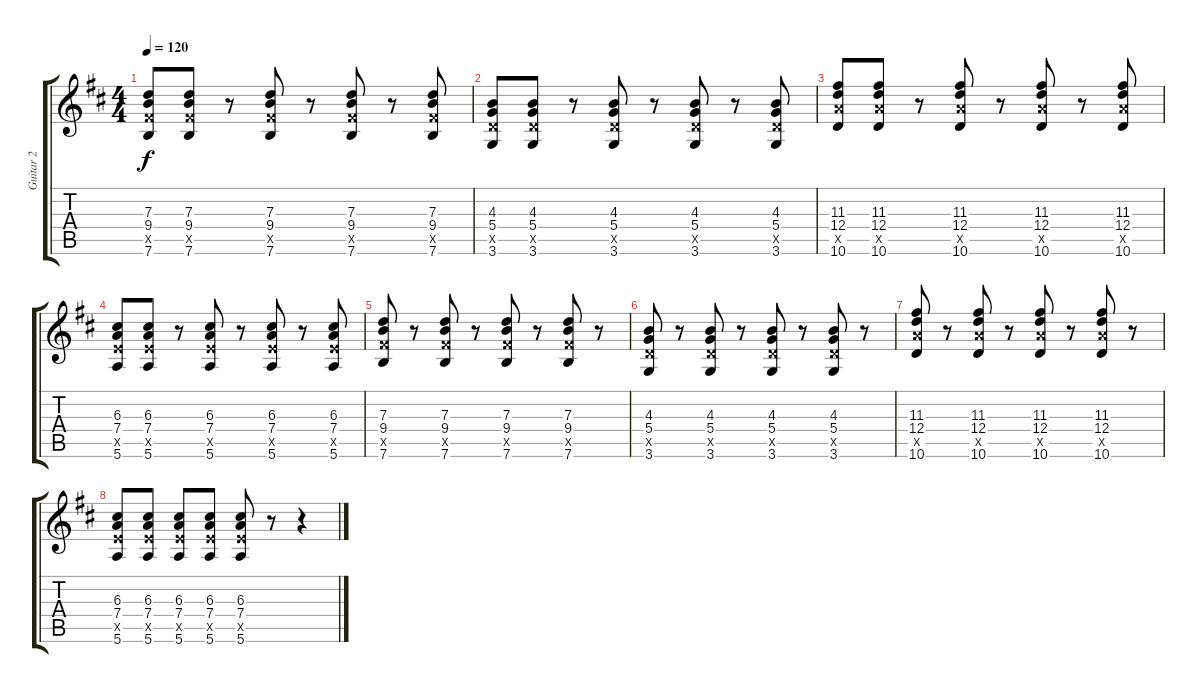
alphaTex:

\track ("Guitar 2" "Guitar 2") {instrument distortionguitar}
\staff {score tabs}
\tuning (E4 B3 G3 D3 A2 E2) {hide}
\ts (4 4)
\tempo 120
\clef g2
\ks d
(7.3 9.4 9.5{x} 7.6).8{dy f} (7.3 9.4 9.5{x} 7.6).8 r.8 (7.3 9.4 9.5{x} 7.6).8 r.8 (7.3 9.4 9.5{x} 7.6).8 r.8 (7.3 9.4 9.5{x} 7.6).8 |
(4.3 5.4 5.5{x} 3.6).8 (4.3 5.4 5.5{x} 3.6).8 r.8 (4.3 5.4 5.5{x} 3.6).8 r.8 (4.3 5.4 5.5{x} 3.6).8 r.8 (4.3 5.4 5.5{x} 3.6).8 |
(11.3 12.4 12.5{x} 10.6).8 (11.3 12.4 12.5{x} 10.6).8 r.8 (11.3 12.4 12.5{x} 10.6).8 r.8 (11.3 12.4 12.5{x} 10.6).8 r.8 (11.3 12.4 12.5{x} 10.6).8 |
(6.3 7.4 7.5{x} 5.6).8 (6.3 7.4 7.5{x} 5.6).8 r.8 (6.3 7.4 7.5{x} 5.6).8 r.8 (6.3 7.4 7.5{x} 5.6).8 r.8 (6.3 7.4 7.5{x} 5.6).8 |
(7.3 9.4 9.5{x} 7.6).8 r.8 (7.3 9.4 9.5{x} 7.6).8 r.8 (7.3 9.4 9.5{x} 7.6).8 r.8 (7.3 9.4 9.5{x} 7.6).8 r.8 |
(4.3 5.4 5.5{x} 3.6).8 r.8 (4.3 5.4 5.5{x} 3.6).8 r.8 (4.3 5.4 5.5{x} 3.6).8 r.8 (4.3 5.4 5.5{x} 3.6).8 r.8 |
(11.3 12.4 12.5{x} 10.6).8 r.8 (11.3 12.4 12.5{x} 10.6).8 r.8 (11.3 12.4 12.5{x} 10.6).8 r.8 (11.3 12.4 12.5{x} 10.6).8 r.8 |
(6.3 7.4 7.5{x} 5.6).8 (6.3 7.4 7.5{x} 5.6).8 (6.3 7.4 7.5{x} 5.6).8 (6.3 7.4 7.5{x} 5.6).8 (6.3 7.4 7.5{x} 5.6).8 r.8 r.4
